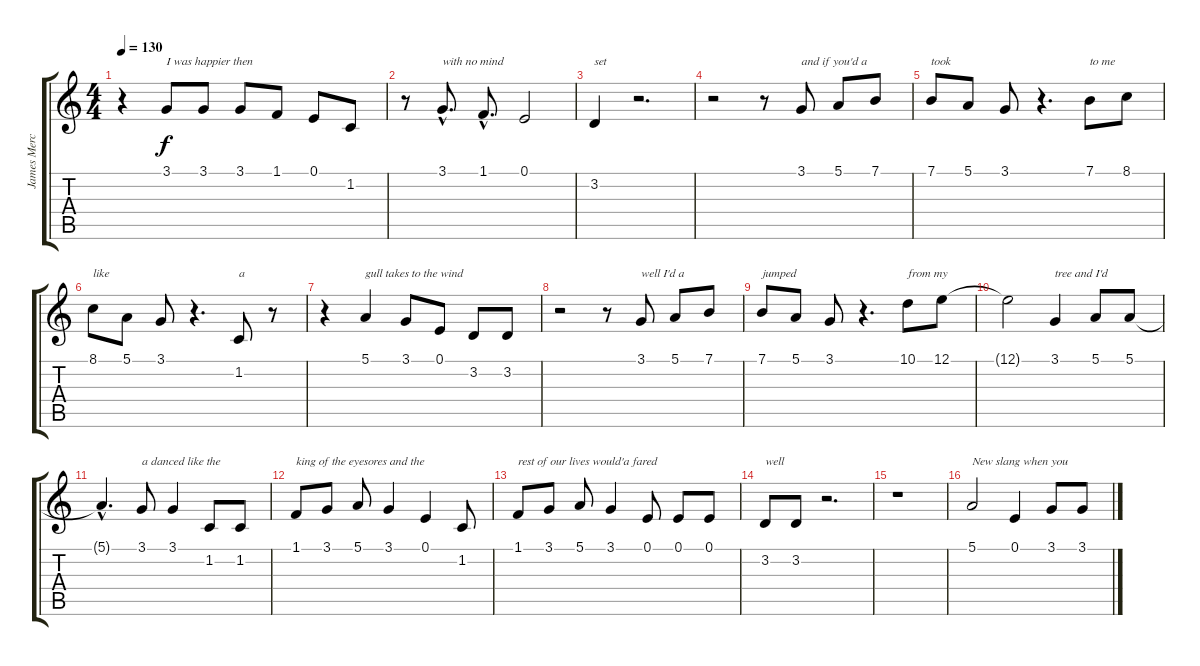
\track ("James Mercer" "James Merc") {instrument synthvoice}
\staff {score tabs}
\tuning (E4 B3 G3 D3 A2 E2) {hide}
\ts (4 4)
\tempo 130
\clef g2
\ks c
r.4{dy f} 3.1.8{txt "I was happier then"} 3.1.8 3.1.8 1.1.8 0.1.8 1.2.8 |
r.8 3.1{hac}.8{d txt "with no mind"} 1.1{hac}.8{d} 0.1.2 |
3.2.4{txt "set"} r.2{d} |
r.2 r.8 3.1.8{txt "and if you'd a"} 5.1.8 7.1.8 |
7.1.8{txt "took"} 5.1.8 3.1.8 r.4{d} 7.1.8{txt "to me"} 8.1.8 |
8.1.8{txt "like"} 5.1.8 3.1.8 r.4{d} 1.2.8{txt "a"} r.8 |
r.4 5.1.4{txt "gull takes to the wind"} 3.1.8 0.1.8 3.2.8 3.2.8 |
r.2 r.8 3.1.8{txt "well I'd a"} 5.1.8 7.1.8 |
7.1.8{txt "jumped"} 5.1.8 3.1.8 r.4{d} 10.1.8{txt "from my"} 12.1.8 |
12.1{t}.2 3.1.4{txt "tree and I'd"} 5.1.8 5.1.8 |
5.1{hac t}.4{d} 3.1.8{txt "a danced like the"} 3.1.4 1.2.8 1.2.8 |
1.1.8{txt "king of the eyesores and the"} 3.1.8 5.1.8 3.1.4 0.1.4 1.2.8 |
1.1.8{txt "rest of our lives would'a fared"} 3.1.8 5.1.8 3.1.4 0.1.8 0.1.8 0.1.8 |
3.2.8{txt "well"} 3.2.8 r.2{d} |
r.1 |
5.1.2{txt "New slang when you"} 0.1.4 3.1.8 3.1.8
